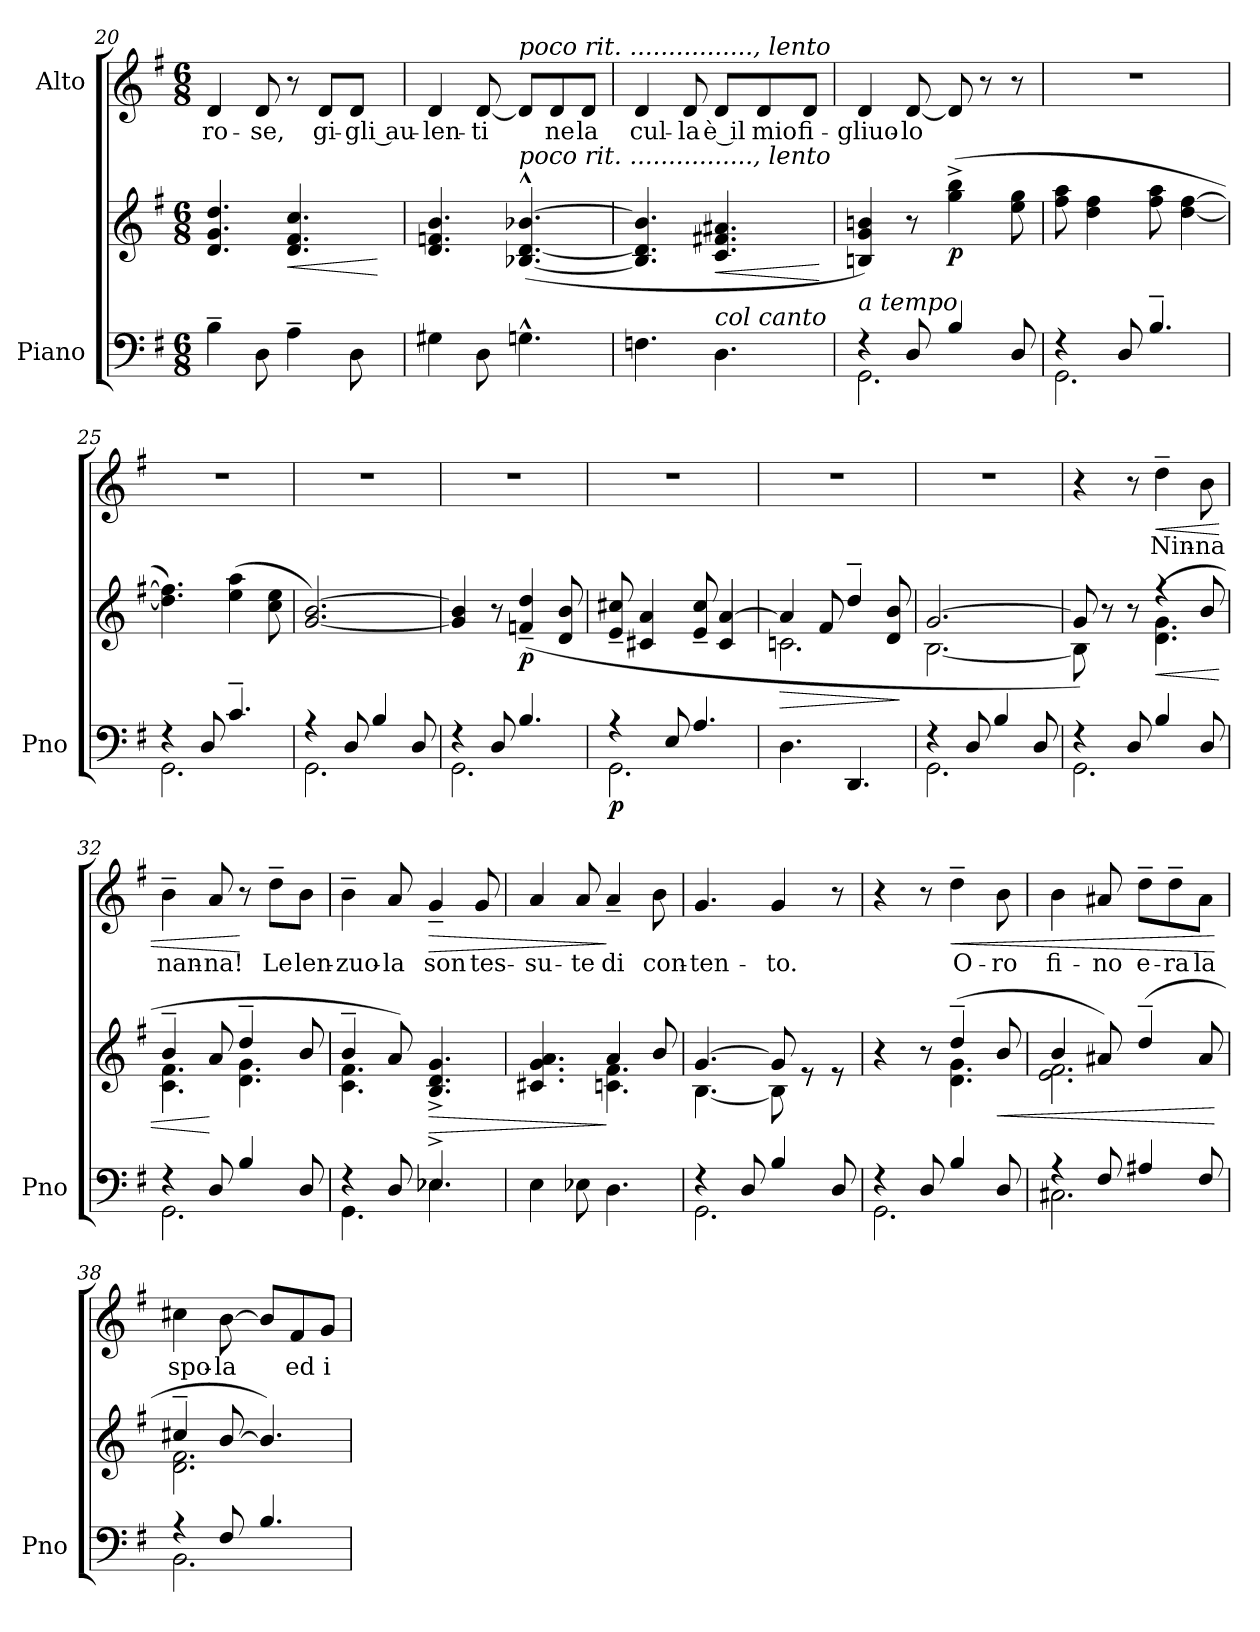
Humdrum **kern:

**kern	**kern	**dynam	**kern	**text	**dynam
*part2	*part2	*part2	*part1	*part1	*part1
*staff3	*staff2	*staff2/3	*staff1	*staff1	*staff1
*I"Piano	*	*	*I"Alto	*	*
*I'Pno	*	*	*	*	*
!!LO:LB:g=z
*clefF4	*clefG2	*	*clefG2	*	*
*k[f#]	*k[f#]	*	*k[f#]	*	*
*M6/8	*M6/8	*	*M6/8	*	*
=20	=20	=20	=20	=20	=20
!	!	!	!	!LO:LY:b	!
4B~\	4.d/ 4.g/ 4.dd/	.	4d/	ro-	.
!	!	!	!	!LO:LY:b	!
8D\	.	.	8d/	se,	.
!	!	!LO:HP:b	!	!	!
4A~\	4.d/ 4.f#/ 4.cc/	<	8r	.	.
!	!	!	!	!LO:LY:b	!
.	.	.	8d/L	gi-	.
!	!	!	!	!LO:LY:b	!
8D\	.	.	8d/J	gli au-	.
.	.	[	.	.	.
=21	=21	=21	=21	=21	=21
!	!	!	!	!LO:LY:b	!
4G#X\	4.d/ 4.fn/ 4.b/	.	4d/	len-	.
!	!	!	!	!LO:LY:b	!
8D\	.	.	[8d/	ti	.
!	!	!	!LO:TX:a:i:t=poco rit. ................,   lento	!	!
!	!LO:TX:a:i:t=poco rit. ................,   lento	!	!	!	!
4.Gn^^\	(>[4.B-X/^^ [4.d/^^ [4.b-X/^^	.	8d/L]	.	.
!	!	!	!	!LO:LY:b	!
.	.	.	8d/	ne	.
!	!	!	!	!LO:LY:b	!
.	.	.	8d/J	la	.
=22	=22	=22	=22	=22	=22
!	!	!	!	!LO:LY:b	!
4.Fn\	4.B-/] 4.d/] 4.b-/]	.	4d/	cul-	.
!	!	!	!	!LO:LY:b	!
.	.	.	8d/	la	.
!LO:TX:a:i:t=col canto	!	!	!	!	!
!	!	!LO:HP:b	!	!LO:LY:b	!
4.D\	4.c/ 4.f#X/ 4.a#X/	<	8d/L	è il	.
!	!	!	!	!LO:LY:b	!
.	.	.	8d/	mio	.
!	!	!	!	!LO:LY:b	!
.	.	.	8d/J	fi-	.
.	.	[	.	.	.
=23	=23	=23	=23	=23	=23
*^	*	*	*	*	*
!LO:TX:a:i:t=a tempo	!	!	!	!	!	!
!	!	!	!	!	!LO:LY:b	!
4r	2.GG\	4Bn/ 4g/ 4bn/)	.	4d/	gliuo-	.
!	!	!	!	!	!LO:LY:b	!
8D/	.	8r	.	[8d/	lo	.
!	!	!	!LO:DY:b	!	!	!
4B/	.	(>4gg\^ 4bb\^	p	8d/]	.	.
.	.	.	.	8r	.	.
8D/	.	8ee\ 8gg\	.	8r	.	.
!!LO:PB:g=z
=24	=24	=24	=24	=24	=24	=24
4r	2.GG\	8ff#\ 8aa\	.	2.r	.	.
.	.	4dd\ 4ff#\	.	.	.	.
8D/	.	.	.	.	.	.
4.B~/	.	8ff#\ 8aa\	.	.	.	.
.	.	[4dd\ [4ff#\	.	.	.	.
=25	=25	=25	=25	=25	=25	=25
4r	2.GG\	4.dd\] 4.ff#\])	.	2.r	.	.
8D/	.	.	.	.	.	.
4.c~/	.	(>4ee\ 4aa\	.	.	.	.
.	.	8cc\ 8ee\	.	.	.	.
=26	=26	=26	=26	=26	=26	=26
4r	2.GG\	[2.g/ [2.b/)	.	2.r	.	.
8D/	.	.	.	.	.	.
4B/	.	.	.	.	.	.
8D/	.	.	.	.	.	.
=27	=27	=27	=27	=27	=27	=27
4r	2.GG\	4g/] 4b/]	.	2.r	.	.
8D/	.	8r	.	.	.	.
!	!	!	!LO:DY:b	!	!	!
4.B/	.	(>4fn/~ 4dd/~	p	.	.	.
.	.	8d/ 8b/	.	.	.	.
=28	=28	=28	=28	=28	=28	=28
!	!	!	!LO:DY:b=2	!	!	!
4r	2.GG\	8e/~ 8cc#X/~	p	2.r	.	.
.	.	4c#X/ 4a/	.	.	.	.
8E/	.	.	.	.	.	.
4.A/	.	8e/~ 8cc#/~	.	.	.	.
.	.	4c#/ [4a/	.	.	.	.
*v	*v	*	*	*	*	*
=29	=29	=29	=29	=29	=29
!	!	!LO:HP:b	!	!	!
*	*^	*	*	*	*
4.D\	4a/]	2.cn\	>	2.r	.	.
.	8f#/	.	.	.	.	.
4.DD/	4dd~/	.	.	.	.	.
.	8d/ 8b/	.	.	.	.	.
*	*v	*v	*	*	*	*
.	.	]	.	.	.
=30	=30	=30	=30	=30	=30
*^	*^	*	*	*	*
4r	2.GG\	[2.g/	[2.B\	.	2.r	.	.
8D/	.	.	.	.	.	.	.
4B/	.	.	.	.	.	.	.
8D/	.	.	.	.	.	.	.
!!LO:LB:g=z
=31	=31	=31	=31	=31	=31	=31	=31
4r	2.GG\	8g/])	8B\]	.	4r	.	.
.	.	8r	4ryy	.	.	.	.
8D/	.	8r	.	.	8r	.	.
!	!	!	!	!LO:HP:b	!	!LO:LY:b	!LO:HP:b
4B/	.	(>4r	4.d\ 4.g\	<	4dd~\	Nin-	<
!	!	!	!	!	!	!LO:LY:b	!
8D/	.	8b/	.	.	8b\	na	.
=32	=32	=32	=32	=32	=32	=32	=32
!	!	!	!	!	!	!LO:LY:b	!
4r	2.GG\	4b~/	4.c\ 4.f#\	.	4b~\	nan-	.
!	!	!	!	!	!	!LO:LY:b	!
8D/	.	8a/	.	[	8a/	na!	.
4B/	.	4dd~/	4.d\ 4.g\	.	8r	.	[
!	!	!	!	!	!	!LO:LY:b	!
.	.	.	.	.	8dd~\L	Le	.
!	!	!	!	!	!	!LO:LY:b	!
8D/	.	8b/	.	.	8b\J	len-	.
=33	=33	=33	=33	=33	=33	=33	=33
!	!	!	!	!	!	!LO:LY:b	!
4r	4.GG\	4b~/	4.c\ 4.f#\	.	4b~\	zuo-	.
!	!	!	!	!	!	!LO:LY:b	!
8D/	.	8a/)	.	.	8a/	la	.
!	!	!	!	!LO:HP:b	!	!LO:LY:b	!LO:HP:b
4.E-X^/	4.E-\	4.B/^ 4.d/^ 4.g/^	4.ryy	>	4g~/	son	>
!	!	!	!	!	!	!LO:LY:b	!
.	.	.	.	.	8g/	tes-	.
*v	*v	*	*	*	*	*	*
=34	=34	=34	=34	=34	=34	=34
!	!	!	!	!	!LO:LY:b	!
4E\	4.c#X/ 4.g/ 4.a/	4.ryy	.	4a/	su-	.
!	!	!	!	!	!LO:LY:b	!
8E-X\	.	.	.	8a/	te	.
!	!	!	!	!	!LO:LY:b	!
4.D\	4a/	4.cn\ 4.f#\	]	4a~/	di	]
!	!	!	!	!	!LO:LY:b	!
.	8b/	.	.	8b\	con-	.
=35	=35	=35	=35	=35	=35	=35
*^	*	*	*	*	*	*
!	!	!	!	!	!	!LO:LY:b	!
4r	2.GG\	[4.g/	[4.B\	.	4.g/	ten-	.
8D/	.	.	.	.	.	.	.
!	!	!	!	!	!	!LO:LY:b	!
4B/	.	8g/]	8B\]	.	4g/	to.	.
.	.	8re	8re	.	.	.	.
8D/	.	8re	8re	.	8r	.	.
!!LO:LB:g=z
=36	=36	=36	=36	=36	=36	=36	=36
4r	2.GG\	4r	4.ryy	.	4r	.	.
8D/	.	8r	.	.	8r	.	.
!	!	!	!	!	!	!LO:LY:b	!LO:HP:b
4B/	.	(>4dd~/	4.d\ 4.g\	.	4dd~\	O-	<
!	!	!	!	!LO:HP:b	!	!LO:LY:b	!
8D/	.	8b/	.	<	8b\	ro	.
=37	=37	=37	=37	=37	=37	=37	=37
!	!	!	!	!	!	!LO:LY:b	!
4r	2.C#X\	4b/	2.e\ 2.f#\	.	4b\	fi-	.
!	!	!	!	!	!	!LO:LY:b	!
8F#/	.	8a#X/)	.	.	8a#X/	no	.
!	!	!	!	!	!	!LO:LY:b	!
4A#X/	.	(>4dd~/	.	.	8dd~\L	e-	.
!	!	!	!	!	!	!LO:LY:b	!
.	.	.	.	.	8dd~\	ra	.
!	!	!	!	!	!	!LO:LY:b	!
8F#/	.	8a#/	.	.	8a#\J	la	.
*v	*v	*	*	*	*	*	*
*	*v	*v	*	*	*	*
.	.	[	.	.	[
=38	=38	=38	=38	=38	=38
*^	*^	*	*	*	*
!	!	!	!	!	!	!LO:LY:b	!
4r	2.BB\	4cc#X~/	2.d\ 2.f#\	.	4cc#X\	spo-	.
!	!	!	!	!	!	!LO:LY:b	!
8F#/	.	[8b/	.	.	[8b\	la	.
4.B/	.	4.b/])	.	.	8b/L]	.	.
!	!	!	!	!	!	!LO:LY:b	!
.	.	.	.	.	8f#/	ed	.
!	!	!	!	!	!	!LO:LY:b	!
.	.	.	.	.	8g/J	i	.
*v	*v	*	*	*	*	*	*
*	*v	*v	*	*	*	*
=	=	=	=	=	=
*-	*-	*-	*-	*-	*-
